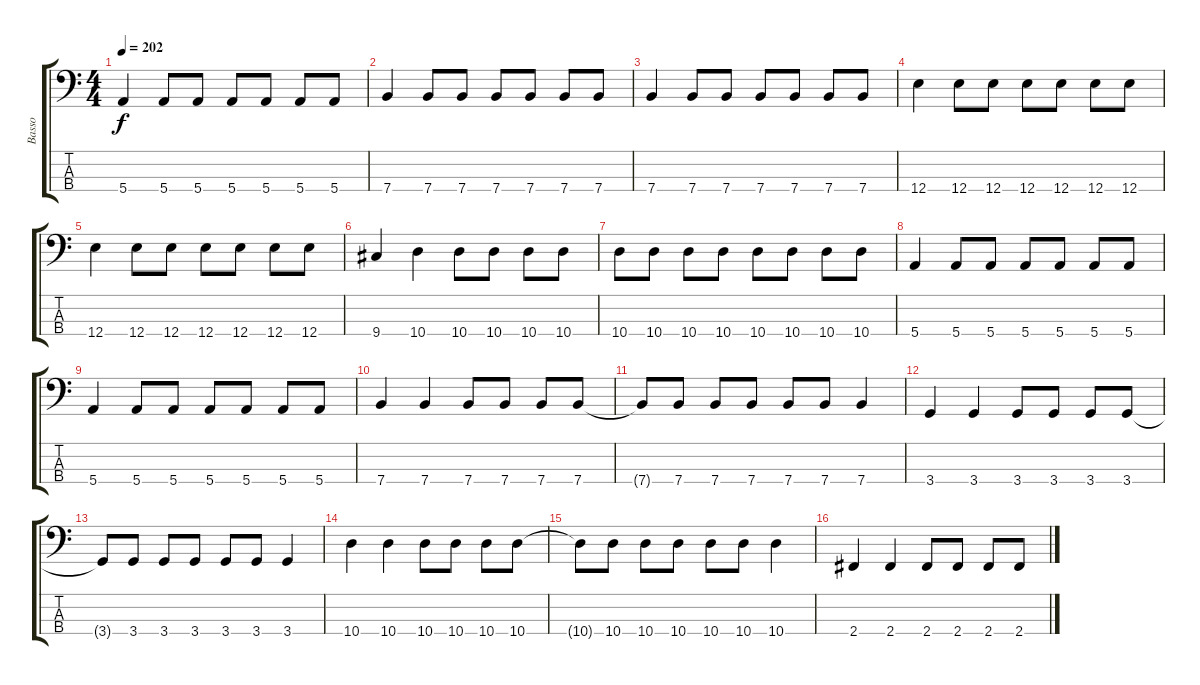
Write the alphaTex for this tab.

\track ("Basso" "Basso") {instrument electricbassfinger}
\staff {score tabs}
\tuning (G2 D2 A1 E1) {hide}
\ts (4 4)
\tempo 202
\clef f4
\ks c
5.4.4{dy f} 5.4.8 5.4.8 5.4.8 5.4.8 5.4.8 5.4.8 |
7.4.4 7.4.8 7.4.8 7.4.8 7.4.8 7.4.8 7.4.8 |
7.4.4 7.4.8 7.4.8 7.4.8 7.4.8 7.4.8 7.4.8 |
12.4.4 12.4.8 12.4.8 12.4.8 12.4.8 12.4.8 12.4.8 |
12.4.4 12.4.8 12.4.8 12.4.8 12.4.8 12.4.8 12.4.8 |
9.4.4 10.4.4 10.4.8 10.4.8 10.4.8 10.4.8 |
10.4.8 10.4.8 10.4.8 10.4.8 10.4.8 10.4.8 10.4.8 10.4.8 |
5.4.4 5.4.8 5.4.8 5.4.8 5.4.8 5.4.8 5.4.8 |
5.4.4 5.4.8 5.4.8 5.4.8 5.4.8 5.4.8 5.4.8 |
7.4.4 7.4.4 7.4.8 7.4.8 7.4.8 7.4.8 |
7.4{t}.8 7.4.8 7.4.8 7.4.8 7.4.8 7.4.8 7.4.4 |
3.4.4 3.4.4 3.4.8 3.4.8 3.4.8 3.4.8 |
3.4{t}.8 3.4.8 3.4.8 3.4.8 3.4.8 3.4.8 3.4.4 |
10.4.4 10.4.4 10.4.8 10.4.8 10.4.8 10.4.8 |
10.4{t}.8 10.4.8 10.4.8 10.4.8 10.4.8 10.4.8 10.4.4 |
2.4.4 2.4.4 2.4.8 2.4.8 2.4.8 2.4.8
